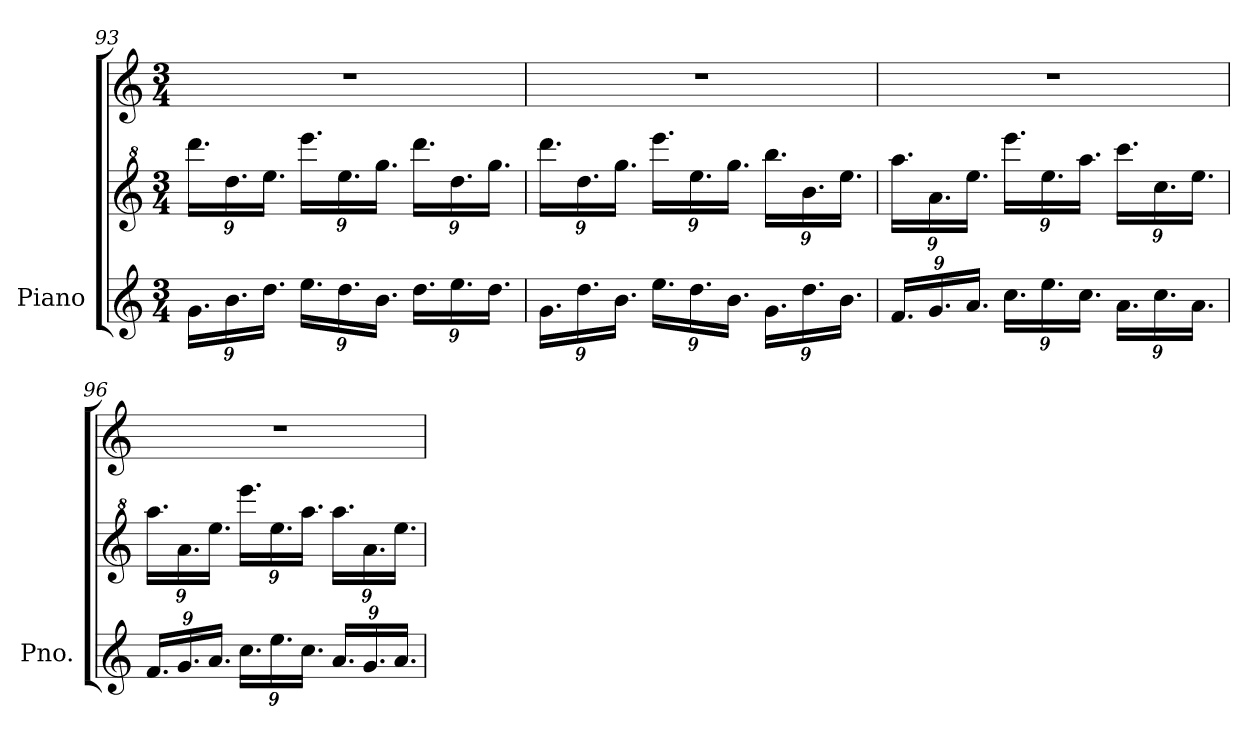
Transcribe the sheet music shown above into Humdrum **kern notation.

**kern	**kern	**kern
*part1	*part1	*part1
*staff3	*staff2	*staff1
*I"Piano	*	*
*I'Pno.	*	*
*clefG2	*clefG^2	*clefG2
*k[]	*k[]	*k[]
*M3/4	*M3/4	*M3/4
*Xbrackettup	*Xbrackettup	*
=93	=93	=93
18.g\LL	18.dddd\LL	2.r
18.b\	18.ddd\	.
18.dd\JJ	18.eee\JJ	.
18.ee\LL	18.eeee\LL	.
18.dd\	18.eee\	.
18.b\JJ	18.ggg\JJ	.
18.dd\LL	18.dddd\LL	.
18.ee\	18.ddd\	.
18.dd\JJ	18.ggg\JJ	.
=94	=94	=94
18.g\LL	18.dddd\LL	2.r
18.dd\	18.ddd\	.
18.b\JJ	18.ggg\JJ	.
18.ee\LL	18.eeee\LL	.
18.dd\	18.eee\	.
18.b\JJ	18.ggg\JJ	.
18.g\LL	18.bbb\LL	.
18.dd\	18.bb\	.
18.b\JJ	18.eee\JJ	.
!!LO:LB:g=z
=95	=95	=95
18.f/LL	18.aaa\LL	2.r
18.g/	18.aa\	.
18.a/JJ	18.eee\JJ	.
18.cc\LL	18.eeee\LL	.
18.ee\	18.eee\	.
18.cc\JJ	18.aaa\JJ	.
18.a\LL	18.cccc\LL	.
18.cc\	18.ccc\	.
18.a\JJ	18.eee\JJ	.
=96	=96	=96
18.f/LL	18.aaa\LL	2.r
18.g/	18.aa\	.
18.a/JJ	18.eee\JJ	.
18.cc\LL	18.eeee\LL	.
18.ee\	18.eee\	.
18.cc\JJ	18.aaa\JJ	.
18.a/LL	18.aaa\LL	.
18.g/	18.aa\	.
18.a/JJ	18.eee\JJ	.
=	=	=
*-	*-	*-
